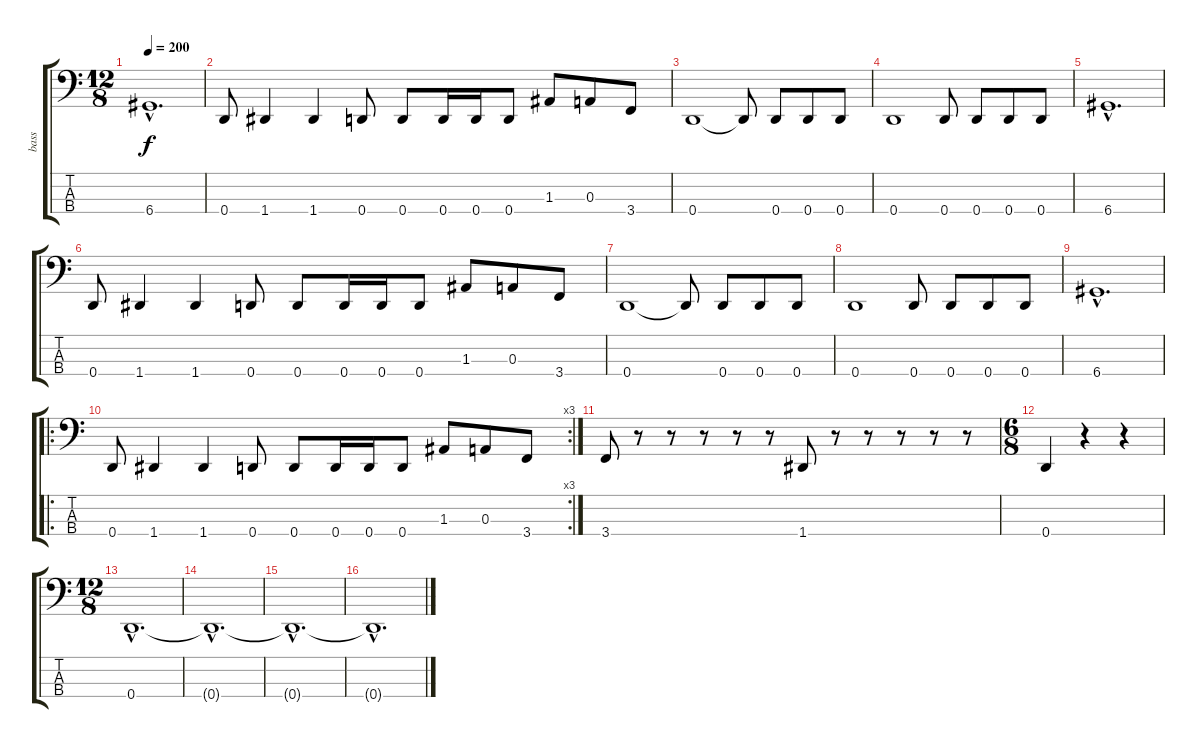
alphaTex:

\track ("bass" "bass") {instrument electricbasspick}
\staff {score tabs}
\tuning (G2 D2 A1 D1) {hide}
\ts (12 8)
\tempo 200
\clef f4
\ks c
6.4{hac}.1{d dy f} |
0.4.8 1.4.4 1.4.4 0.4.8 0.4.8 0.4.16 0.4.16 0.4.8 1.3.8 0.3.8 3.4.8 |
0.4.1 0.4{t}.8 0.4.8 0.4.8 0.4.8 |
0.4.1 0.4.8 0.4.8 0.4.8 0.4.8 |
6.4{hac}.1{d} |
0.4.8 1.4.4 1.4.4 0.4.8 0.4.8 0.4.16 0.4.16 0.4.8 1.3.8 0.3.8 3.4.8 |
0.4.1 0.4{t}.8 0.4.8 0.4.8 0.4.8 |
0.4.1 0.4.8 0.4.8 0.4.8 0.4.8 |
6.4{hac}.1{d} |
\ro
\rc 3
0.4.8 1.4.4 1.4.4 0.4.8 0.4.8 0.4.16 0.4.16 0.4.8 1.3.8 0.3.8 3.4.8 |
3.4.8 r.8 r.8 r.8 r.8 r.8 1.4.8 r.8 r.8 r.8 r.8 r.8 |
\ts (6 8)
0.4.4 r.4 r.4 |
\ts (12 8)
0.4{hac}.1{d} |
0.4{hac t}.1{d} |
0.4{hac t}.1{d} |
0.4{hac t}.1{d}
